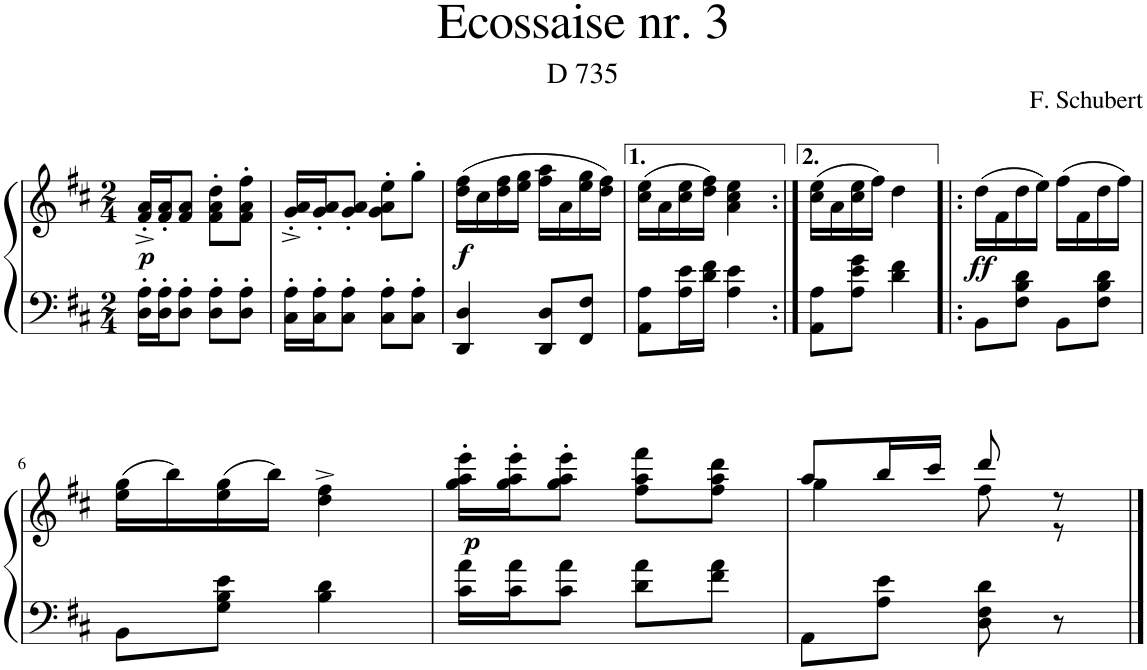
**kern	**kern	**dynam
*part1	*part1	*part1
*staff2	*staff1	*staff1/2
*I"Piano	*	*
*I'Pno.	*	*
*clefF4	*clefG2	*
*k[f#c#]	*k[f#c#]	*
*M2/4	*M2/4	*
=1	=1	=1
!	!	!LO:DY:b
16D\' 16A\'LL	16f#/'^ 16a/'^LL	p
16D\' 16A\'J	16f#/' 16a/'J	.
8D\' 8A\'J	8f#/ 8a/J	.
8D\' 8A\'L	8f#\' 8a\' 8dd\'L	.
8D\' 8A\'J	8f#\' 8a\' 8ff#\'J	.
=2	=2	=2
16C#\' 16A\'LL	16g/'^ 16a/'^LL	.
16C#\' 16A\'J	16g/' 16a/'J	.
8C#\' 8A\'J	8g/' 8a/'J	.
8C#\' 8A\'L	8g\' 8a\' 8ee\'L	.
8C#\' 8A\'J	8gg'\J	.
=3	=3	=3
!	!	!LO:DY:b
4DD/ 4D/	(16dd\ 16ff#\LL	f
.	16cc#\	.
.	16dd\ 16ff#\	.
.	16ee\ 16gg\JJ	.
8DD/ 8D/L	16ff#\ 16aa\LL	.
.	16a\	.
8FF#/ 8F#/J	16ee\ 16gg\	.
.	16dd\ 16ff#\JJ)	.
=4	=4	=4
8AA\ 8A\L	(16cc#\ 16ee\LL	.
.	16a\	.
16A\ 16e\L	16cc#\ 16ee\	.
16d\ 16f#\JJ	16dd\ 16ff#\JJ)	.
4A\ 4e\	4a\ 4cc#\ 4ee\	.
=4X1:|!	=4X1:|!	=4X1:|!
8AA\ 8A\L	(16cc#\ 16ee\LL	.
.	16a\	.
8A\ 8e\ 8g\J	16cc#\ 16ee\	.
.	16ff#\JJ)	.
4d\ 4f#\	4dd\	.
=5!|:	=5!|:	=5!|:
!	!	!LO:DY:a=2
8BB\L	(16dd\LL	ff
.	16f#\	.
8F#\ 8B\ 8d\J	16dd\	.
.	16ee\JJ)	.
8BB\L	(16ff#\LL	.
.	16f#\	.
8F#\ 8B\ 8d\J	16dd\	.
.	16ff#\JJ)	.
!!LO:LB:g=z
=6	=6	=6
8BB\L	(16ee\ 16gg\LL	.
.	16bb\)	.
8G\ 8B\ 8e\J	(16ee\ 16gg\	.
.	16bb\JJ)	.
4B\ 4d\	4dd\^ 4ff#\^	.
=7	=7	=7
!	!	!LO:DY:b
16c#\ 16a\LL	16gg\' 16aa\' 16eee\'LL	p
16c#\ 16a\J	16gg\' 16aa\' 16eee\'J	.
8c#\ 8a\J	8gg\' 8aa\' 8eee\'J	.
8d\ 8a\L	8ff#\ 8aa\ 8fff#\L	.
8f#\ 8a\J	8ff#\ 8aa\ 8ddd\J	.
=8	=8	=8
*	*^	*
8AA\L	8aa/L	4gg\	.
8A\ 8e\J	16bb/L	.	.
.	16ccc#/JJ	.	.
8D\ 8F#\ 8d\	8ddd/	8ff#\	.
8r	8r	8r	.
*	*v	*v	*
==	==	==
*-	*-	*-
